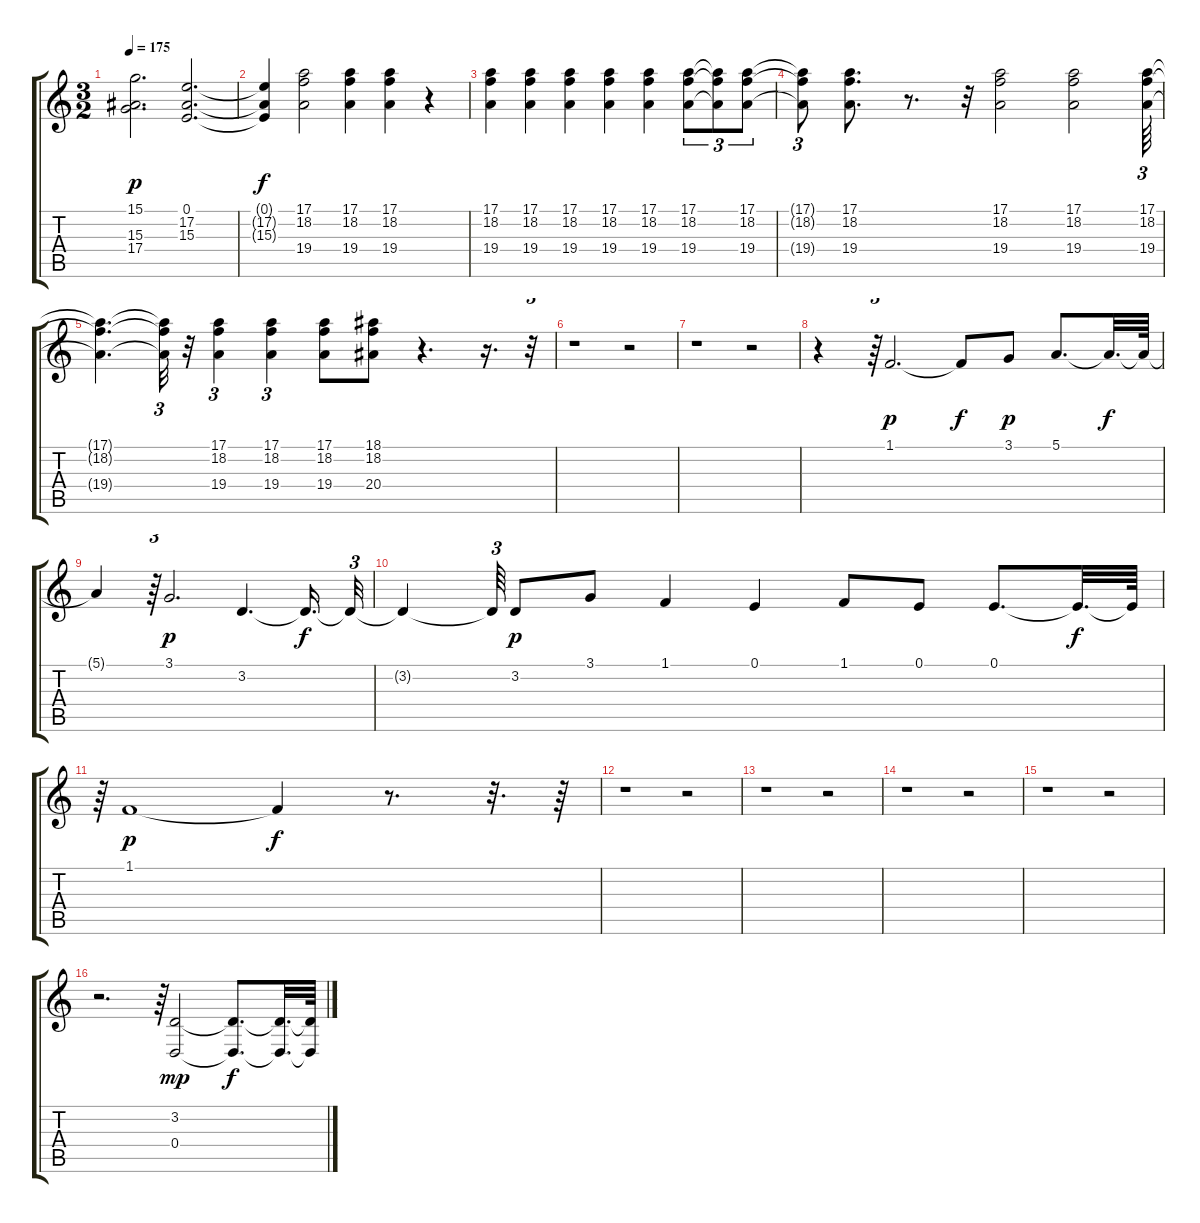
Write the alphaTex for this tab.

\track "" {instrument trumpet}
\staff {score tabs}
\tuning (E4 B3 G3 D3 A2 E2) {hide}
\ts (3 2)
\tempo 175
\clef g2
\ks c
(15.1 15.3 17.4).2{d dy p} (0.1 17.2 15.3).2{d} |
(0.1{t} 17.2{t} 15.3{t}).4{dy f} (17.1 18.2 19.4).2 (17.1 18.2 19.4).4 (17.1 18.2 19.4).4 r.4 |
(17.1 18.2 19.4).4 (17.1 18.2 19.4).4 (17.1 18.2 19.4).4 (17.1 18.2 19.4).4 (17.1 18.2 19.4).4 (17.1 18.2 19.4).8{tu (3 2)} (17.1{t} 18.2{t} 19.4{t}).8{tu (3 2)} (17.1 18.2 19.4).8{tu (3 2)} |
(17.1{t} 18.2{t} 19.4{t}).8{tu (3 2)} (17.1 18.2 19.4).8{d} r.8{d} r.32 (17.1 18.2 19.4).2 (17.1 18.2 19.4).2 (17.1 18.2 19.4).64{tu (3 2)} |
(17.1{t} 18.2{t} 19.4{t}).4{d} (17.1{t} 18.2{t} 19.4{t}).32{tu (3 2)} r.32 (17.1 18.2 19.4).4{tu (3 2)} (17.1 18.2 19.4).4{tu (3 2)} (17.1 18.2 19.4).8 (18.1 18.2 20.4).8 r.4{d} r.16{d} r.32{tu (3 2)} |
r.1 r.2 |
r.1 r.2 |
r.4 r.64{tu (3 2)} 1.1.2{d dy p} 1.1{t}.8{dy f} 3.1.8{dy p} 5.1.8{d} 5.1{t}.32{d dy f} 5.1{t}.64 |
5.1{t}.4 r.64{tu (3 2)} 3.1.2{d dy p} 3.2.4{d} 3.2{t}.16{d dy f} 3.2{t}.32{tu (3 2)} |
3.2{t}.4 3.2{t}.64{tu (3 2)} 3.2.8{dy p} 3.1.8 1.1.4 0.1.4 1.1.8 0.1.8 0.1.8{d} 0.1{t}.32{d dy f} 0.1{t}.64 |
r.64{tu (3 2)} 1.1.1{dy p} 1.1{t}.4{dy f} r.8{d} r.32{d} r.64 |
r.1 r.2 |
r.1 r.2 |
r.1 r.2 |
r.1 r.2 |
r.2{d} r.64{tu (3 2)} (3.2 0.4).2{dy mp volume 8} (3.2{t} 0.4{t}).8{d dy f} (3.2{t} 0.4{t}).32{d} (3.2{t} 0.4{t}).64
